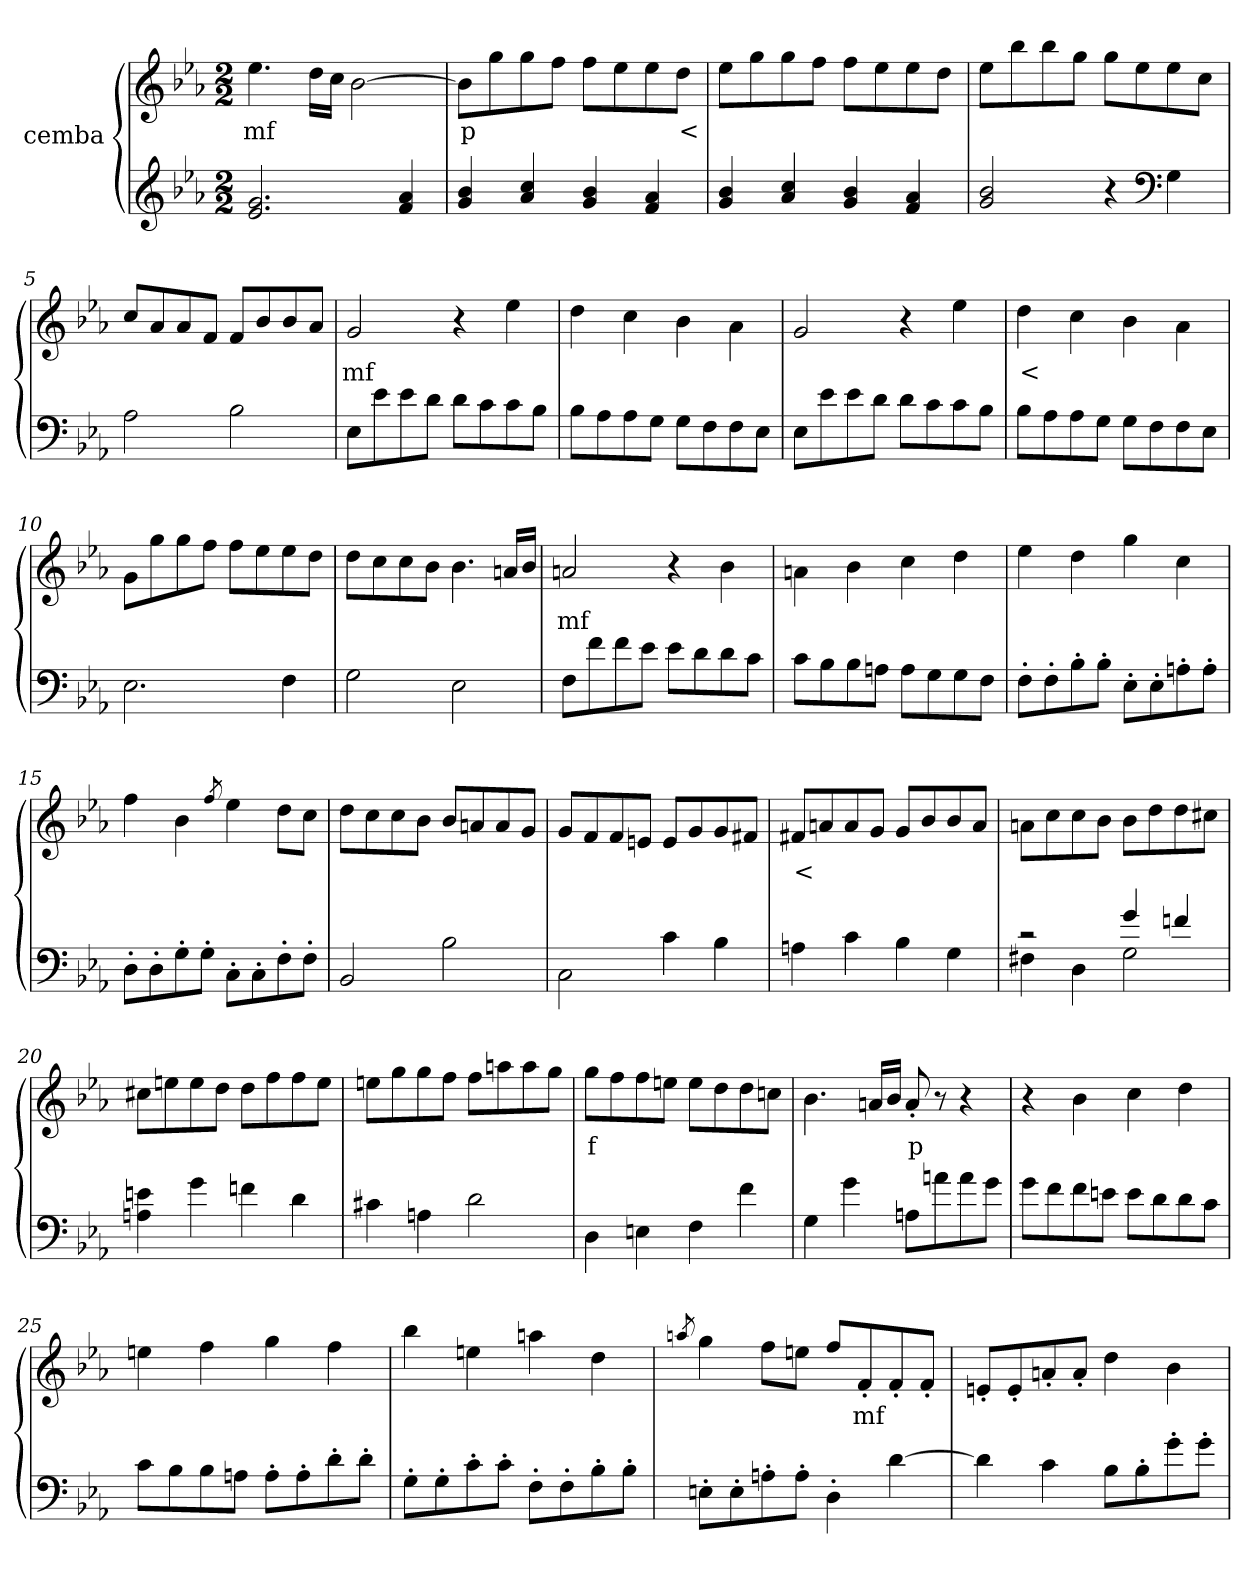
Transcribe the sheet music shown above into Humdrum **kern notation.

**kern	**kern	**text
*part2	*part1	*part1
*staff2	*staff1	*staff1
*I"cemba	*I"cemba	*
*clefG2	*clefG2	*
*k[b-e-a-]	*k[b-e-a-]	*
*E-:	*E-:	*
*M2/2	*M2/2	*
=1	=1	=1
2.e-/ 2.g/	4.ee-\	mf
.	16dd\LL	.
.	16cc\JJ	.
.	[2b-\	.
4f/ 4a-/	.	.
=2	=2	=2
4g/ 4b-/	8b-\L]	p
.	8gg\	.
4a-/ 4cc/	8gg\	.
.	8ff\J	.
4g/ 4b-/	8ff\L	.
.	8ee-\	.
4f/ 4a-/	8ee-\	.
.	8dd\J	<
=3	=3	=3
4g/ 4b-/	8ee-\L	.
.	8gg\	.
4a-/ 4cc/	8gg\	.
.	8ff\J	.
4g/ 4b-/	8ff\L	.
.	8ee-\	.
4f/ 4a-/	8ee-\	.
.	8dd\J	.
=4	=4	=4
2g/ 2b-/	8ee-\L	.
.	8bb-\	.
.	8bb-\	.
.	8gg\J	.
4r	8gg\L	.
.	8ee-\	.
*clefF4	*	*
4G\	8ee-\	.
.	8cc\J	.
=5	=5	=5
2A-\	8cc/L	.
.	8a-/	.
.	8a-/	.
.	8f/J	.
2B-\	8f/L	.
.	8b-/	.
.	8b-/	.
.	8a-/J	.
=6	=6	=6
8E-\L	2g/	mf
8e-\	.	.
8e-\	.	.
8d\J	.	.
8d\L	4r	.
8c\	.	.
8c\	4ee-\	.
8B-\J	.	.
=7	=7	=7
8B-\L	4dd\	.
8A-\	.	.
8A-\	4cc\	.
8G\J	.	.
8G\L	4b-\	.
8F\	.	.
8F\	4a-\	.
8E-\J	.	.
=8	=8	=8
8E-\L	2g/	.
8e-\	.	.
8e-\	.	.
8d\J	.	.
8d\L	4r	.
8c\	.	.
8c\	4ee-\	.
8B-\J	.	.
=9	=9	=9
8B-\L	4dd\	<
8A-\	.	.
8A-\	4cc\	.
8G\J	.	.
8G\L	4b-\	.
8F\	.	.
8F\	4a-\	.
8E-\J	.	.
=10	=10	=10
2.E-\	8g\L	.
.	8gg\	.
.	8gg\	.
.	8ff\J	.
.	8ff\L	.
.	8ee-\	.
4F\	8ee-\	.
.	8dd\J	.
=11	=11	=11
2G\	8dd\L	.
.	8cc\	.
.	8cc\	.
.	8b-\J	.
2E-\	4.b-\	.
.	16an/LL	.
.	16b-/JJ	.
=12	=12	=12
8F\L	2an/	mf
8f\	.	.
8f\	.	.
8e-\J	.	.
8e-\L	4r	.
8d\	.	.
8d\	4b-\	.
8c\J	.	.
=13	=13	=13
8c\L	4an\	.
8B-\	.	.
8B-\	4b-\	.
8An\J	.	.
8A\L	4cc\	.
8G\	.	.
8G\	4dd\	.
8F\J	.	.
=14	=14	=14
8F'>\L	4ee-\	.
8F'>\	.	.
8B-'>\	4dd\	.
8B-'>\J	.	.
8E-'>\L	4gg\	.
8E-'>\	.	.
8An'>\	4cc\	.
8A'>\J	.	.
=15	=15	=15
8D'>\L	4ff\	.
8D'>\	.	.
8G'>\	4b-\	.
8G'>\J	.	.
.	8qff/	.
8C'>\L	4ee-\	.
8C'>\	.	.
8F'>\	8dd\L	.
8F'>\J	8cc\J	.
=16	=16	=16
2BB-/	8dd\L	.
.	8cc\	.
.	8cc\	.
.	8b-\J	.
2B-\	8b-/L	.
.	8an/	.
.	8a/	.
.	8g/J	.
=17	=17	=17
2C\	8g/L	.
.	8f/	.
.	8f/	.
.	8en/J	.
4c\	8e/L	.
.	8g/	.
4B-\	8g/	.
.	8f#X/J	.
=18	=18	=18
4An\	8f#X/L	<
.	8an/	.
4c\	8a/	.
.	8g/J	.
4B-\	8g/L	.
.	8b-/	.
4G\	8b-/	.
.	8a/J	.
=19	=19	=19
*^	*	*
2r	4F#X\	8an\L	.
.	.	8cc\	.
.	4D\	8cc\	.
.	.	8b-\J	.
4g/	2G\	8b-\L	.
.	.	8dd\	.
4fn/	.	8dd\	.
.	.	8cc#X\J	.
*v	*v	*	*
=20	=20	=20
4An\ 4en\	8cc#X\L	.
.	8een\	.
4g\	8ee\	.
.	8dd\J	.
4fn\	8dd\L	.
.	8ff\	.
4d\	8ff\	.
.	8ee\J	.
=21	=21	=21
4c#X\	8een\L	.
.	8gg\	.
4An\	8gg\	.
.	8ff\J	.
2d\	8ff\L	.
.	8aan\	.
.	8aa\	.
.	8gg\J	.
=22	=22	=22
4D\	8gg\L	f
.	8ff\	.
4En\	8ff\	.
.	8een\J	.
4F\	8ee\L	.
.	8dd\	.
4f\	8dd\	.
.	8ccn\J	.
=23	=23	=23
4G\	4.b-\	.
4g\	.	.
.	16an/LL	.
.	16b-/JJ	.
8An\L	8a'>/	p
8an\	8r	.
8a\	4r	.
8g\J	.	.
=24	=24	=24
8g\L	4r	.
8f\	.	.
8f\	4b-\	.
8en\J	.	.
8e\L	4cc\	.
8d\	.	.
8d\	4dd\	.
8c\J	.	.
=25	=25	=25
8c\L	4een\	.
8B-\	.	.
8B-\	4ff\	.
8An\J	.	.
8A'>\L	4gg\	.
8A'>\	.	.
8d'>\	4ff\	.
8d'>\J	.	.
=26	=26	=26
8G'>\L	4bb-\	.
8G'>\	.	.
8c'>\	4een\	.
8c'>\J	.	.
8F'>\L	4aan\	.
8F'>\	.	.
8B-'>\	4dd\	.
8B-'>\J	.	.
=27	=27	=27
.	8qaan/	.
8En'>\L	4gg\	.
8E'>\	.	.
8An'>\	8ff\L	.
8A'>\J	8een\J	.
4D'>\	8ff/L	.
.	8f'>/	mf
[4d\	8f'>/	.
.	8f'>/J	.
=28	=28	=28
4d\]	8en'>/L	.
.	8e'>/	.
4c\	8an'>/	.
.	8a'>/J	.
8B-\L	4dd\	.
8B-'>\	.	.
8g'>\	4b-\	.
8g'>\J	.	.
=	=	=
*-	*-	*-
